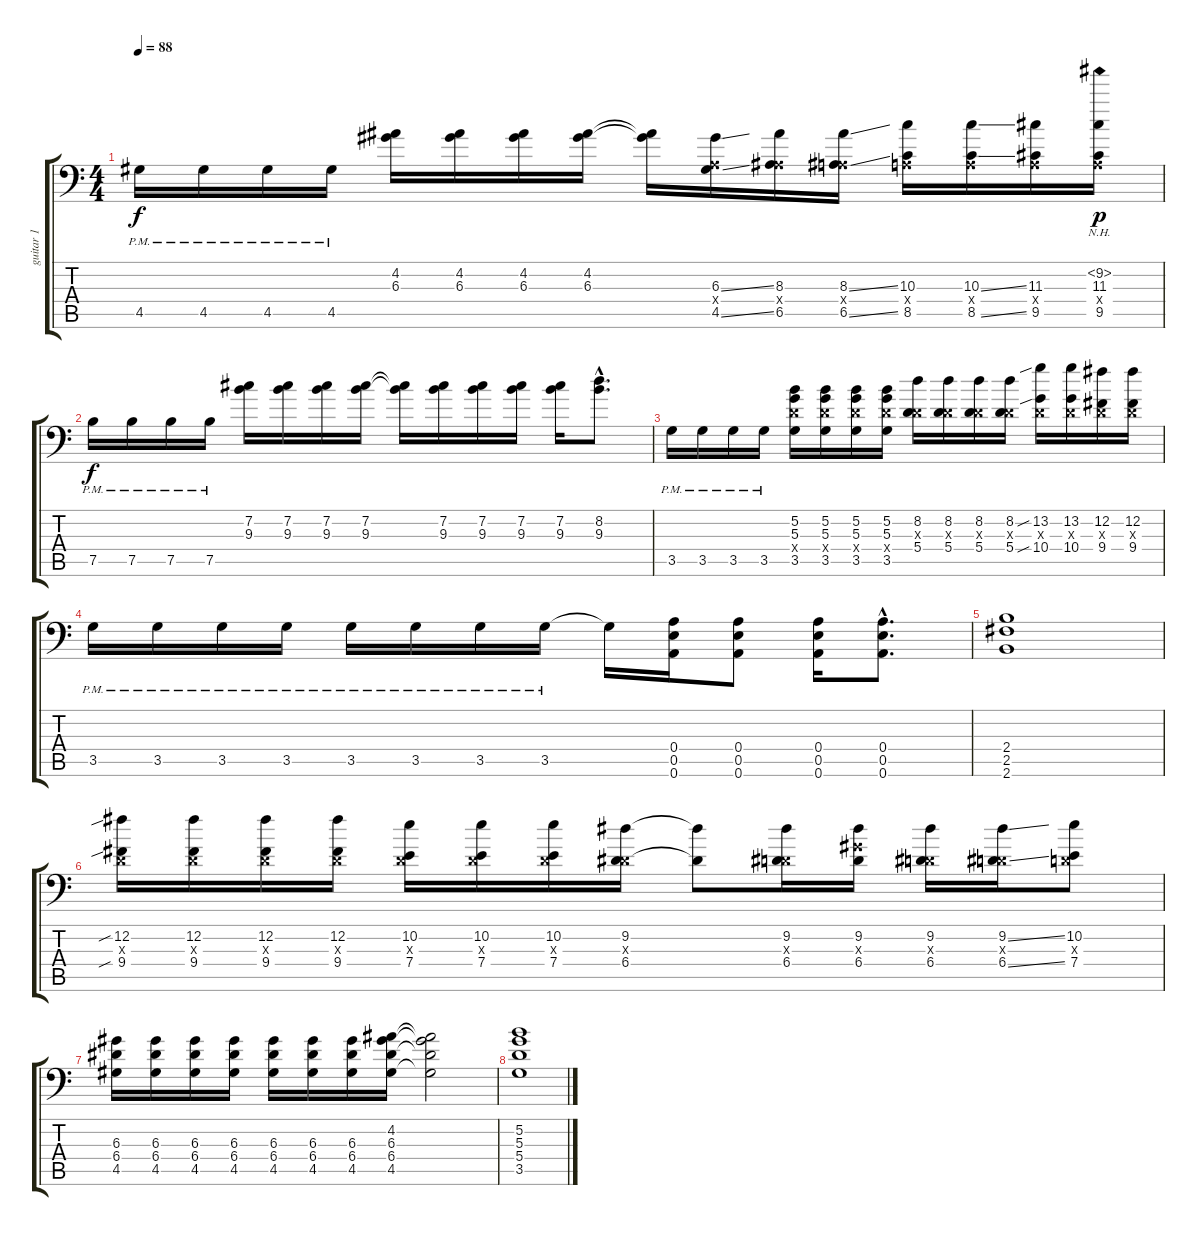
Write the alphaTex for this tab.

\track ("guitar 1" "guitar 1") {instrument overdrivenguitar}
\staff {score tabs}
\tuning (B3 Gb3 D3 A2 E2 A1) {hide}
\ts (4 4)
\tempo 88
\clef f4
\ks c
4.5{pm}.16{dy f} 4.5{pm}.16 4.5{pm}.16 4.5{pm}.16 (4.2 6.3).16 (4.2 6.3).16 (4.2 6.3).16 (4.2 6.3).16 (4.2{t} 6.3{t}).16 (6.3{ss} 0.4{x} 4.5{ss}).16 (8.3 0.4{x} 6.5).16 (8.3{ss} 0.4{x} 6.5{ss}).16 (10.3 0.4{x} 8.5).16 (10.3{ss} 0.4{x} 8.5{ss}).16 (11.3 0.4{x} 9.5).16 (9.2{nh} 11.3 0.4{x} 9.5).16{dy p} |
7.5{pm}.16{dy f} 7.5{pm}.16 7.5{pm}.16 7.5{pm}.16 (7.2 9.3).16 (7.2 9.3).16 (7.2 9.3).16 (7.2 9.3).16 (7.2{t} 9.3{t}).16 (7.2 9.3).16 (7.2 9.3).16 (7.2 9.3).16 (7.2 9.3).16 (8.2{hac} 9.3{hac}).8{d} |
3.5{pm}.16 3.5{pm}.16 3.5{pm}.16 3.5{pm}.16 (5.2 5.3 5.4{x} 3.5).16 (5.2 5.3 5.4{x} 3.5).16 (5.2 5.3 5.4{x} 3.5).16 (5.2 5.3 5.4{x} 3.5).16 (8.2 0.3{x} 5.4).16 (8.2 0.3{x} 5.4).16 (8.2 0.3{x} 5.4).16 (8.2 0.3{x} 5.4).16 (13.2{sib} 0.3{x} 10.4{sib}).16 (13.2 0.3{x} 10.4).16 (12.2 0.3{x} 9.4).16 (12.2 0.3{x} 9.4).16 |
3.5{pm}.16 3.5{pm}.16 3.5{pm}.16 3.5{pm}.16 3.5{pm}.16 3.5{pm}.16 3.5{pm}.16 3.5{pm}.16 3.5{t}.16 (0.4 0.5 0.6).16 (0.4 0.5 0.6).8 (0.4 0.5 0.6).16 (0.4{hac} 0.5{hac} 0.6{hac}).8{d} |
(2.4 2.5 2.6).1 |
(12.2{sib} 0.3{x} 9.4{sib}).16 (12.2 0.3{x} 9.4).16 (12.2 0.3{x} 9.4).16 (12.2 0.3{x} 9.4).16 (10.2 0.3{x} 7.4).16 (10.2 0.3{x} 7.4).16 (10.2 0.3{x} 7.4).16 (9.2 0.3{x} 6.4).16 (9.2{t} 6.4{t}).8 (9.2 0.3{x} 6.4).16 (9.2 6.3{x} 6.4).16 (9.2 0.3{x} 6.4).16 (9.2{ss} 0.3{x} 6.4{ss}).16 (10.2 0.3{x} 7.4).8 |
(6.3 6.4 4.5).16 (6.3 6.4 4.5).16 (6.3 6.4 4.5).16 (6.3 6.4 4.5).16 (6.3 6.4 4.5).16 (6.3 6.4 4.5).16 (6.3 6.4 4.5).16 (4.2 6.3 6.4 4.5).16 (4.2{t} 6.3{t} 6.4{t} 4.5{t}).2 |
(5.2 5.3 5.4 3.5).1
